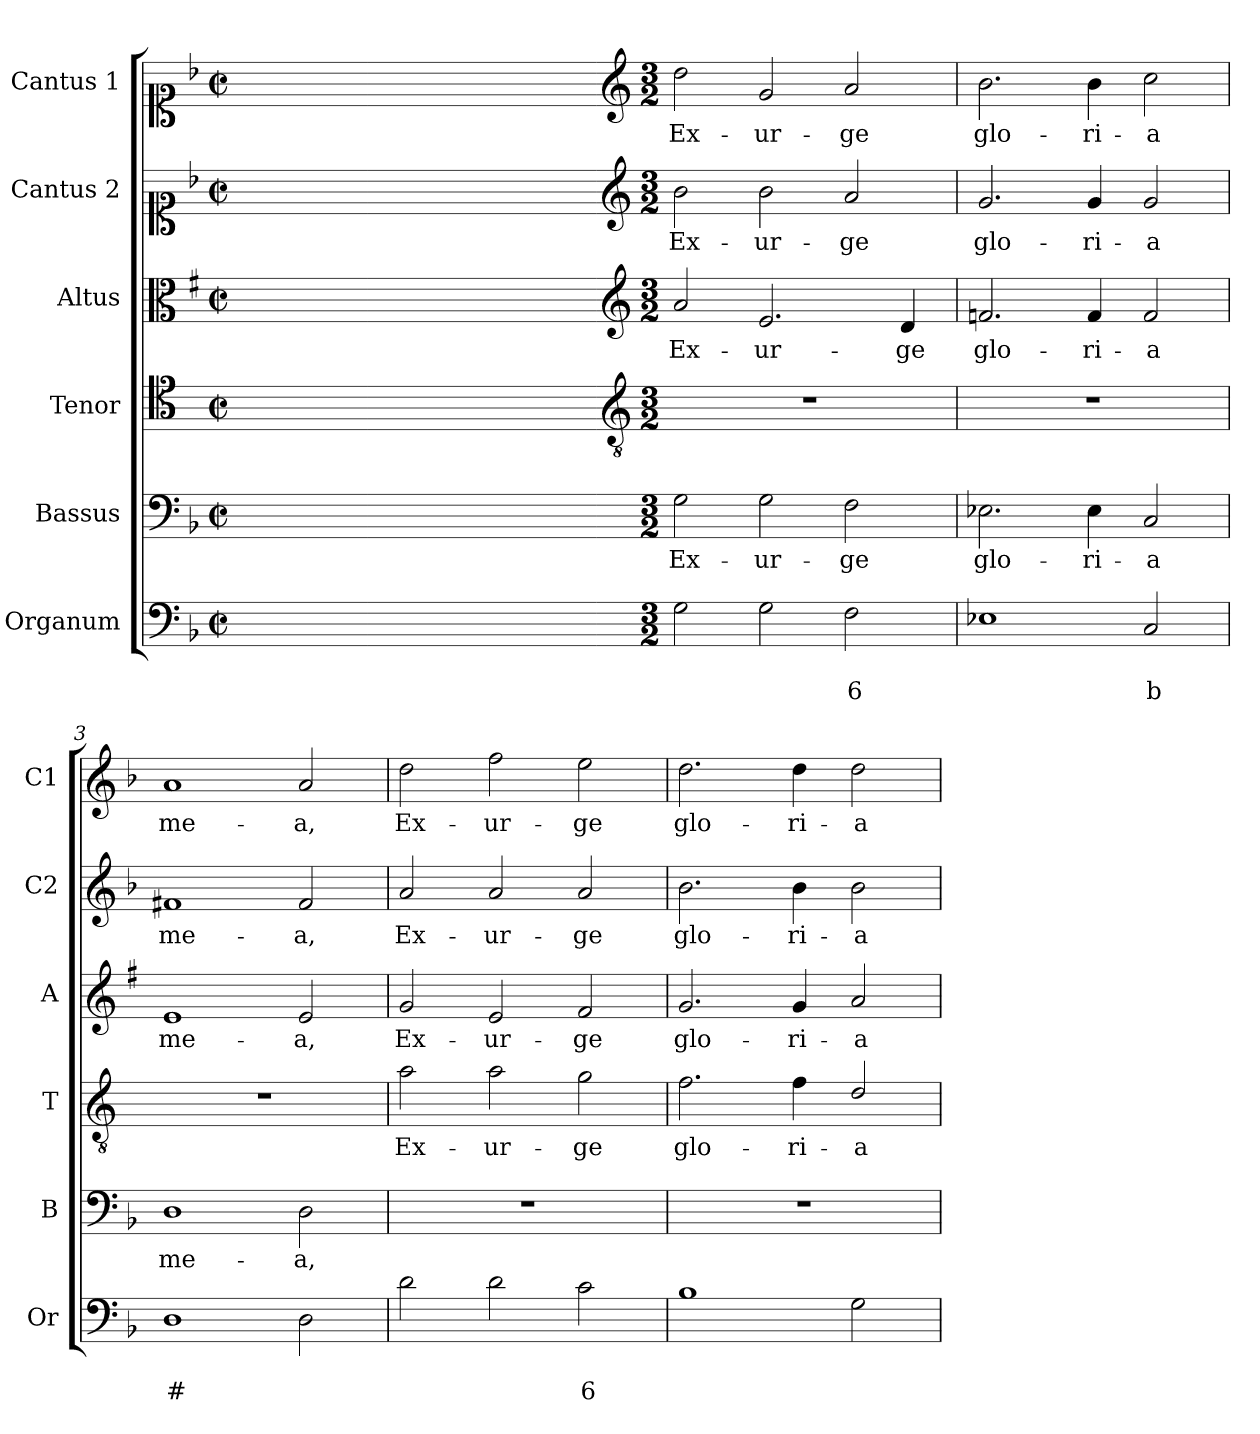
**kern	**text	**text	**kern	**text	**kern	**text	**kern	**text	**kern	**text	**kern	**text
*part6	*part6	*part6	*part5	*part5	*part4	*part4	*part3	*part3	*part2	*part2	*part1	*part1
*staff6	*staff6	*staff6	*staff5	*staff5	*staff4	*staff4	*staff3	*staff3	*staff2	*staff2	*staff1	*staff1
*I"Organum	*	*	*I"Bassus	*	*I"Tenor	*	*I"Altus	*	*I"Cantus 2	*	*I"Cantus 1	*
*I'Or	*	*	*I'B	*	*I'T	*	*I'A	*	*I'C2	*	*I'C1	*
*clefF4	*	*	*clefF4	*	*clefC4	*	*clefC3	*	*clefC1	*	*clefC1	*
*	*	*	*	*	*ITrd4c7	*	*ITrd1c2	*	*	*	*	*
*k[b-]	*	*	*k[b-]	*	*k[b-]	*	*k[b-]	*	*k[b-]	*	*k[b-]	*
*F:	*	*	*F:	*	*F:	*	*F:	*	*F:	*	*F:	*
*M2/2	*	*	*M2/2	*	*M2/2	*	*M2/2	*	*M2/2	*	*M2/2	*
*met(c|)	*	*	*met(c|)	*	*met(c|)	*	*met(c|)	*	*met(c|)	*	*met(c|)	*
=	=	=	=	=	=	=	=	=	=	=	=	=
1ryy	.	.	1ryy	.	1ryy	.	1ryy	.	1ryy	.	1ryy	.
=1X-	=1X-	=1X-	=1X-	=1X-	=1X-	=1X-	=1X-	=1X-	=1X-	=1X-	=1X-	=1X-
4ryy	.	.	4ryy	.	4ryy	.	4ryy	.	4ryy	.	4ryy	.
4ryy	.	.	4ryy	.	4ryy	.	4ryy	.	4ryy	.	4ryy	.
4ryy	.	.	4ryy	.	4ryy	.	4ryy	.	4ryy	.	4ryy	.
4ryy	.	.	4ryy	.	4ryy	.	4ryy	.	4ryy	.	4ryy	.
=1-	=1-	=1-	=1-	=1-	=1-	=1-	=1-	=1-	=1-	=1-	=1-	=1-
*	*	*	*	*	*clefGv2	*	*clefG2	*	*clefG2	*	*clefG2	*
*M3/2	*	*	*M3/2	*	*M3/2	*	*M3/2	*	*M3/2	*	*M3/2	*
!	!	!	!	!LO:LY:b	!	!	!	!LO:LY:b	!	!LO:LY:b	!	!LO:LY:b
2G\	.	.	2G\	Ex-	1.r	.	2g/	Ex-	2b-\	Ex-	2dd\	Ex-
!	!	!	!	!LO:LY:b	!	!	!	!LO:LY:b	!	!LO:LY:b	!	!LO:LY:b
2G\	.	.	2G\	-ur-	.	.	2.d/	-ur-	2b-\	-ur-	2g/	-ur-
!	!	!LO:LY:b	!	!LO:LY:b	!	!	!	!	!	!LO:LY:b	!	!LO:LY:b
2F\	.	6	2F\	-ge	.	.	.	.	2a/	-ge	2a/	-ge
!	!	!	!	!	!	!	!	!LO:LY:b	!	!	!	!
.	.	.	.	.	.	.	4c/	-ge	.	.	.	.
=2	=2	=2	=2	=2	=2	=2	=2	=2	=2	=2	=2	=2
!	!	!	!	!LO:LY:b	!	!	!	!LO:LY:b	!	!LO:LY:b	!	!LO:LY:b
1E-X	.	.	2.E-X\	glo-	1.r	.	2.e-X/	glo-	2.g/	glo-	2.b-\	glo-
!	!	!	!	!LO:LY:b	!	!	!	!LO:LY:b	!	!LO:LY:b	!	!LO:LY:b
.	.	.	4E-\	-ri-	.	.	4e-/	-ri-	4g/	-ri-	4b-\	-ri-
!	!	!LO:LY:b	!	!LO:LY:b	!	!	!	!LO:LY:b	!	!LO:LY:b	!	!LO:LY:b
2C/	.	b	2C/	-a	.	.	2e-/	-a	2g/	-a	2cc\	-a
=3	=3	=3	=3	=3	=3	=3	=3	=3	=3	=3	=3	=3
!	!	!LO:LY:b	!	!LO:LY:b	!	!	!	!LO:LY:b	!	!LO:LY:b	!	!LO:LY:b
1D	.	#	1D	me-	1.r	.	1d	me-	1f#X	me-	1a	me-
!	!	!	!	!LO:LY:b	!	!	!	!LO:LY:b	!	!LO:LY:b	!	!LO:LY:b
2D\	.	.	2D\	-a,	.	.	2d/	-a,	2f#/	-a,	2a/	-a,
=4	=4	=4	=4	=4	=4	=4	=4	=4	=4	=4	=4	=4
!	!	!	!	!	!	!LO:LY:b	!	!LO:LY:b	!	!LO:LY:b	!	!LO:LY:b
2d\	.	.	1.r	.	2d\	Ex-	2f/	Ex-	2a/	Ex-	2dd\	Ex-
!	!	!	!	!	!	!LO:LY:b	!	!LO:LY:b	!	!LO:LY:b	!	!LO:LY:b
2d\	.	.	.	.	2d\	-ur-	2d/	-ur-	2a/	-ur-	2ff\	-ur-
!	!	!LO:LY:b	!	!	!	!LO:LY:b	!	!LO:LY:b	!	!LO:LY:b	!	!LO:LY:b
2c\	.	6	.	.	2c\	-ge	2e/	-ge	2a/	-ge	2ee\	-ge
=5	=5	=5	=5	=5	=5	=5	=5	=5	=5	=5	=5	=5
!	!	!	!	!	!	!LO:LY:b	!	!LO:LY:b	!	!LO:LY:b	!	!LO:LY:b
1B-	.	.	1.r	.	2.B-\	glo-	2.f/	glo-	2.b-\	glo-	2.dd\	glo-
!	!	!	!	!	!	!LO:LY:b	!	!LO:LY:b	!	!LO:LY:b	!	!LO:LY:b
.	.	.	.	.	4B-\	-ri-	4f/	-ri-	4b-\	-ri-	4dd\	-ri-
!	!	!	!	!	!	!LO:LY:b	!	!LO:LY:b	!	!LO:LY:b	!	!LO:LY:b
2G\	.	.	.	.	2G/	-a	2g/	-a	2b-\	-a	2dd\	-a
=	=	=	=	=	=	=	=	=	=	=	=	=
*-	*-	*-	*-	*-	*-	*-	*-	*-	*-	*-	*-	*-
